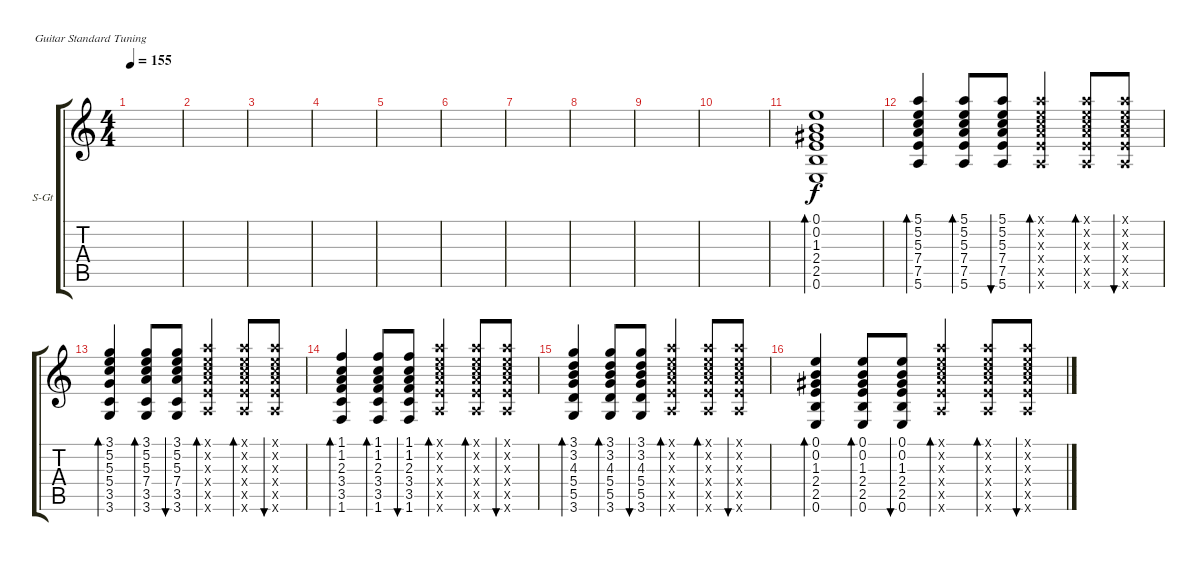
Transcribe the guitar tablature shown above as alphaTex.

\bracketExtendMode groupsimilarinstruments
\firstSystemTrackNameOrientation horizontal
\otherSystemsTrackNameOrientation horizontal
\track ("Г. Каспарян" "S-Gt") {instrument acousticguitarsteel}
\staff {score tabs}
\tuning (E4 B3 G3 D3 A2 E2)
\ts (4 4)
\tempo 155
\clef g2
\ks c
|
|
|
|
|
|
|
|
|
|
(0.6 2.5 2.4 1.3 0.2 0.1).1{bd 55} |
(5.6 7.5 7.4 5.3 5.2 5.1).4{bd 55} (5.6 7.5 7.4 5.3 5.2 5.1).8{bd 46} (5.6 7.5 7.4 5.3 5.2 5.1).8{bu 48} (5.6{x} 7.5{x} 7.4{x} 5.3{x} 5.2{x} 5.1{x}).4{bd 55} (5.6{x} 7.5{x} 7.4{x} 5.3{x} 5.2{x} 5.1{x}).8{bd 46} (5.6{x} 7.5{x} 7.4{x} 5.3{x} 5.2{x} 5.1{x}).8{bu 48} |
(3.6 3.5 5.4 5.3 5.2 3.1).4{bd 55} (3.6 3.5 7.4 5.3 5.2 3.1).8{bd 46} (3.6 3.5 7.4 5.3 5.2 3.1).8{bu 48} (5.6{x} 7.5{x} 7.4{x} 5.3{x} 5.2{x} 5.1{x}).4{bd 55} (5.6{x} 7.5{x} 7.4{x} 5.3{x} 5.2{x} 5.1{x}).8{bd 46} (5.6{x} 7.5{x} 7.4{x} 5.3{x} 5.2{x} 5.1{x}).8{bu 48} |
(1.6 3.5 3.4 2.3 1.2 1.1).4{bd 55} (1.6 3.5 3.4 2.3 1.2 1.1).8{bd 46} (1.6 3.5 3.4 2.3 1.2 1.1).8{bu 48} (5.6{x} 7.5{x} 7.4{x} 5.3{x} 5.2{x} 5.1{x}).4{bd 55} (5.6{x} 7.5{x} 7.4{x} 5.3{x} 5.2{x} 5.1{x}).8{bd 46} (5.6{x} 7.5{x} 7.4{x} 5.3{x} 5.2{x} 5.1{x}).8{bu 48} |
(3.6 5.5 5.4 4.3 3.2 3.1).4{bd 55} (3.6 5.5 5.4 4.3 3.2 3.1).8{bd 46} (3.6 5.5 5.4 4.3 3.2 3.1).8{bu 48} (5.6{x} 7.5{x} 7.4{x} 5.3{x} 5.2{x} 5.1{x}).4{bd 55} (5.6{x} 7.5{x} 7.4{x} 5.3{x} 5.2{x} 5.1{x}).8{bd 46} (5.6{x} 7.5{x} 7.4{x} 5.3{x} 5.2{x} 5.1{x}).8{bu 48} |
(0.6 2.5 2.4 1.3 0.2 0.1).4{bd 55} (0.6 2.5 2.4 1.3 0.2 0.1).8{bd 46} (0.6 2.5 2.4 1.3 0.2 0.1).8{bu 48} (5.6{x} 7.5{x} 7.4{x} 5.3{x} 5.2{x} 5.1{x}).4{bd 55} (5.6{x} 7.5{x} 7.4{x} 5.3{x} 5.2{x} 5.1{x}).8{bd 46} (5.6{x} 7.5{x} 7.4{x} 5.3{x} 5.2{x} 5.1{x}).8{bu 48}
